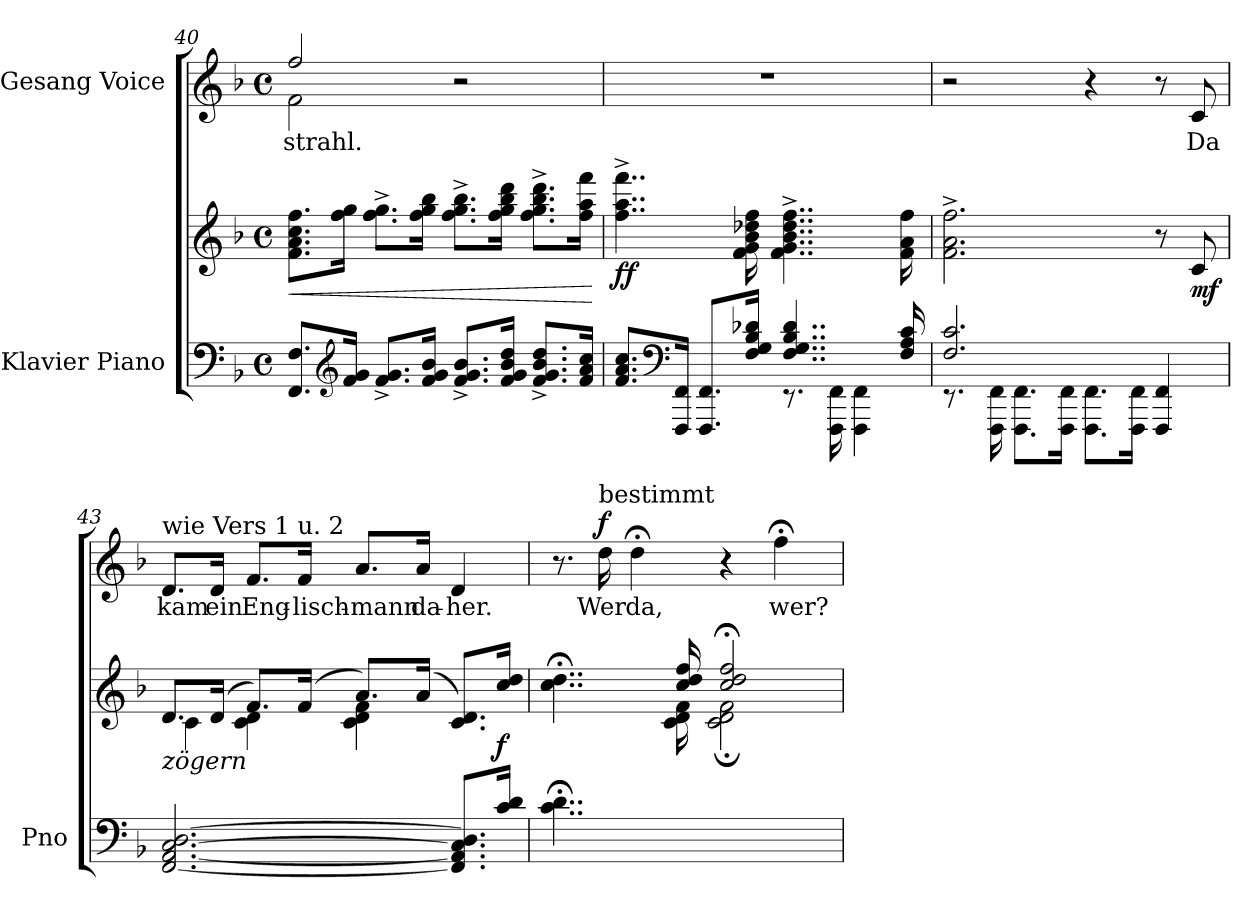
**kern	**kern	**dynam	**kern	**text	**dynam
*part2	*part2	*part2	*part1	*part1	*part1
*staff3	*staff2	*staff2/3	*staff1	*staff1	*staff1
*I"Klavier Piano	*	*	*I"Gesang Voice	*	*
*I'Pno	*	*	*	*	*
*clefF4	*clefG2	*	*clefG2	*	*
*k[b-]	*k[b-]	*	*k[b-]	*	*
*M4/4	*M4/4	*	*M4/4	*	*
*met(c)	*met(c)	*	*met(c)	*	*
=40	=40	=40	=40	=40	=40
!	!	!LO:HP:b	!	!LO:LY:b	!
*	*	*	*^	*	*
8.FF/ 8.F/L	8.f\ 8.a\ 8.cc\ 8.ff\L	<	2ff/	2f\	-strahl.	.
*clefG2	*	*	*	*	*	*
16f/ 16g/Jk	16ff\ 16gg\Jk	.	.	.	.	.
8.f/^ 8.g/^L	8.ff\^ 8.gg\^L	.	.	.	.	.
16f/ 16g/ 16b-/Jk	16ff\ 16gg\ 16bb-\Jk	.	.	.	.	.
8.f/^ 8.g/^ 8.b-/^L	8.ff\^ 8.gg\^ 8.bb-\^L	.	2r	2rcyy	.	.
16f/ 16g/ 16b-/ 16dd/Jk	16ff\ 16gg\ 16bb-\ 16ddd\Jk	.	.	.	.	.
8.f/^ 8.g/^ 8.b-/^ 8.dd/^L	8.ff\^ 8.gg\^ 8.bb-\^ 8.ddd\^L	.	.	.	.	.
16f/ 16a/ 16cc/Jk	16ff\ 16aa\ 16fff\Jk	.	.	.	.	.
*	*	*	*v	*v	*	*
.	.	[	.	.	.
=41	=41	=41	=41	=41	=41
*^	*	*	*	*	*
!	!	!	!LO:DY:b	!	!	!
8.f/ 8.a/ 8.cc/L	2ryy	4..ff\^ 4..aa\^ 4..fff\^	ff	1r	.	.
*clefF4	*	*	*	*	*	*
16FFF/ 16FF/Jk	.	.	.	.	.	.
8.FFF/ 8.FF/L	.	.	.	.	.	.
16F/ 16G/ 16B-/ 16d-X/Jk	.	16f\ 16g\ 16b-\ 16dd-X\ 16ff\	.	.	.	.
4..F/ 4..G/ 4..B-/ 4..d-/	8.r	4..f\^ 4..g\^ 4..b-\^ 4..dd-\^ 4..ff\^	.	.	.	.
.	16FFF\ 16FF\	.	.	.	.	.
.	4FFF\ 4FF\	.	.	.	.	.
16F/ 16A/ 16c/	.	16f\ 16a\ 16ff\	.	.	.	.
=42	=42	=42	=42	=42	=42	=42
2.F/ 2.c/	8.r	2.f\^ 2.a\^ 2.ff\^	.	2r	.	.
.	16FFF\ 16FF\	.	.	.	.	.
.	8.FFF\ 8.FF\L	.	.	.	.	.
.	16FFF\ 16FF\Jk	.	.	.	.	.
.	8.FFF\ 8.FF\L	.	.	4r	.	.
.	16FFF\ 16FF\Jk	.	.	.	.	.
4FFF/ 4FF/	4ryy	8r	.	8r	.	.
!	!	!	!LO:DY:b	!	!LO:LY:b	!
.	.	8c/	mf	8c/	Da	.
*v	*v	*	*	*	*	*
!!LO:LB:g=z
=43	=43	=43	=43	=43	=43
*	*^	*	*	*	*
!	!	!	!	!LO:TX:a:t=wie Vers 1 u. 2	!	!
!	!LO:TX:b:i:t=zögern	!	!	!	!	!
!	!	!	!	!	!LO:LY:b	!
[2.FF/ [2.AA/ [2.C/ [2.D/	8.d/L	4c\	.	8.d/L	kam	.
!	!	!	!	!	!LO:LY:b	!
.	(>16d/Jk	.	.	16d/Jk	ein	.
!	!	!	!	!	!LO:LY:b	!
.	8.f/L)	4c\ 4d\	.	8.f/L	Eng-	.
!	!	!	!	!	!LO:LY:b	!
.	(>16f/Jk	.	.	16f/Jk	-lisch-	.
!	!	!	!	!	!LO:LY:b	!
.	8.a/L)	4c\ 4d\ 4f\	.	8.a/L	-mann	.
!	!	!	!	!	!LO:LY:b	!
.	(>16a/Jk	.	.	16a/Jk	da-	.
!	!	!	!	!	!LO:LY:b	!
8.FF/] 8.AA/] 8.C/] 8.D/]L	8.c/ 8.d/L)	4ryy	.	4d/	-her.	.
!	!	!	!LO:DY:b	!	!	!
16c/ 16d/Jk	16cc/ 16dd/Jk	.	f	.	.	.
=44	=44	=44	=44	=44	=44	=44
4..c\; 4..d\;	4..cc\;< 4..dd\;<	4..ryy	.	8.r	.	.
!	!	!	!	!LO:TX:a:t=bestimmt	!	!
!	!	!	!	!	!LO:LY:b	!LO:DY:a
.	.	.	.	16dd\	Wer	f
!	!	!	!	!	!LO:LY:b	!
.	.	.	.	4dd;<\	da,	.
2ryy	16cc/ 16dd/ 16ff/	16c\ 16d\ 16f\	.	.	.	.
.	2cc/;< 2dd/;< 2ff/;<	2c\; 2d\; 2f\;	.	4r	.	.
!	!	!	!	!	!LO:LY:b	!
.	.	.	.	4ff;<\	wer?	.
16ryy	.	.	.	.	.	.
*	*v	*v	*	*	*	*
=	=	=	=	=	=
*-	*-	*-	*-	*-	*-
